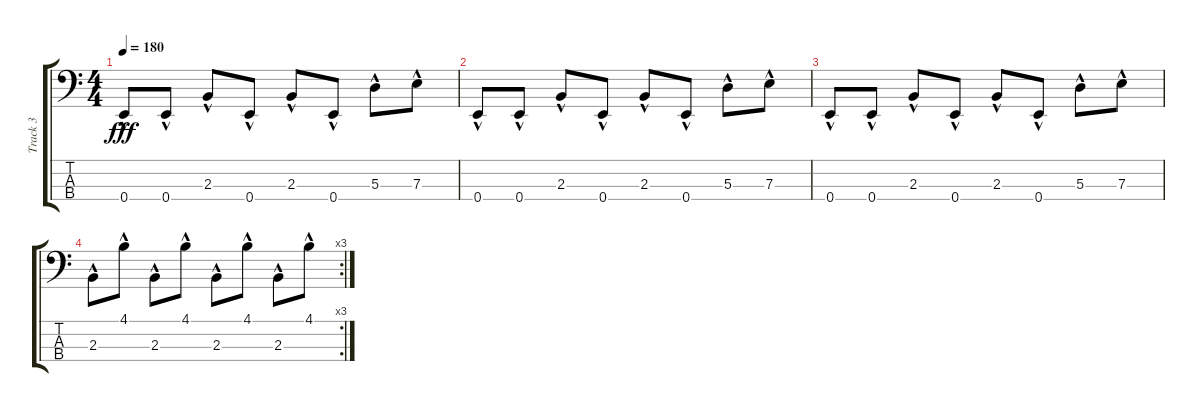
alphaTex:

\track ("Track 3" "Track 3") {instrument electricbassfinger}
\staff {score tabs}
\tuning (G2 D2 A1 E1) {hide}
\ts (4 4)
\tempo 180
\clef f4
\ks c
0.4{hac}.8{dy fff} 0.4{hac}.8 2.3{hac}.8 0.4{hac}.8 2.3{hac}.8 0.4{hac}.8 5.3{hac}.8 7.3{hac}.8 |
0.4{hac}.8 0.4{hac}.8 2.3{hac}.8 0.4{hac}.8 2.3{hac}.8 0.4{hac}.8 5.3{hac}.8 7.3{hac}.8 |
0.4{hac}.8 0.4{hac}.8 2.3{hac}.8 0.4{hac}.8 2.3{hac}.8 0.4{hac}.8 5.3{hac}.8 7.3{hac}.8 |
\rc 3
2.3{hac}.8 4.1{hac}.8 2.3{hac}.8 4.1{hac}.8 2.3{hac}.8 4.1{hac}.8 2.3{hac}.8 4.1{hac}.8
